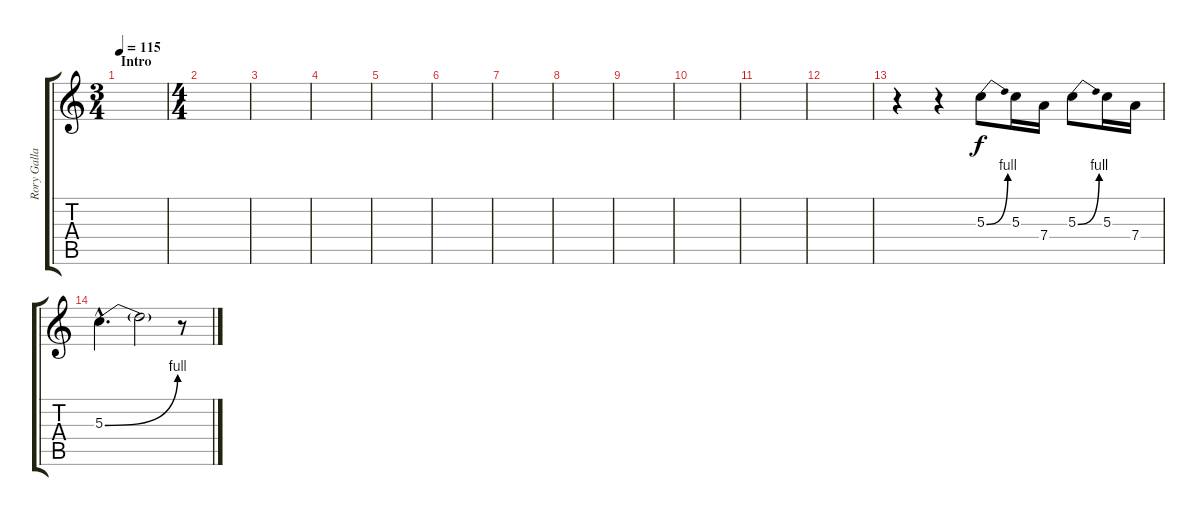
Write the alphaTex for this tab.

\track ("Rory Gallagher Lead" "Rory Galla") {instrument overdrivenguitar}
\staff {score tabs}
\tuning (E4 B3 G3 D3 A2 E2) {hide}
\ts (3 4)
\section ("" "Intro")
\tempo 115
\clef g2
\ks c
|
\ts (4 4)
|
|
|
|
|
|
|
|
|
|
|
r.4 r.4 5.3{be (bend 0 0 60 4)}.8 5.3.16 7.4.16 5.3{be (bend 0 0 60 4)}.8 5.3.16 7.4.16 |
5.3{be (bend 0 0 60 4) hac}.4{d} 5.3{t}.2 r.8
